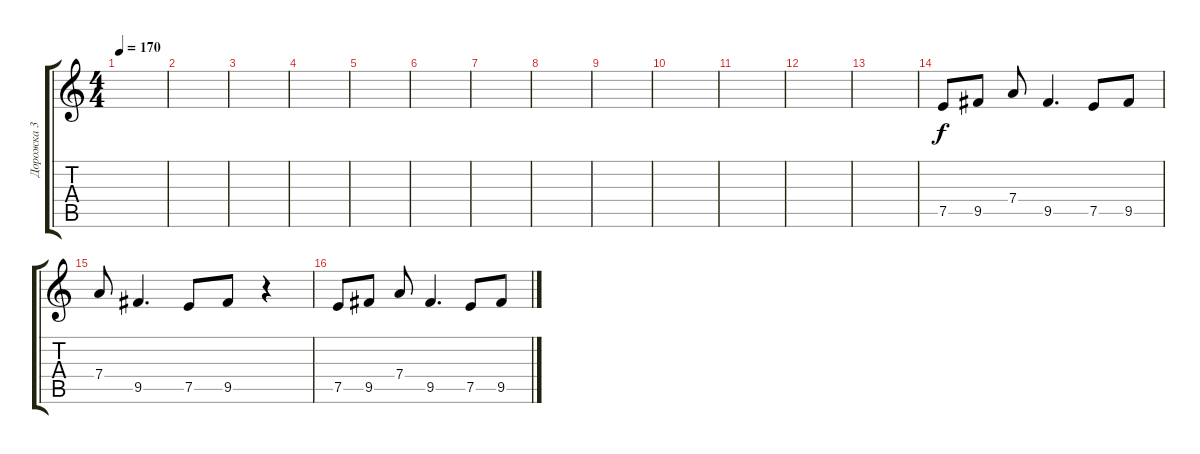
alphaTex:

\track ("Дорожка 3" "Дорожка 3") {instrument overdrivenguitar}
\staff {score tabs}
\tuning (E4 B3 G3 D3 A2 E2) {hide}
\ts (4 4)
\tempo 170
\clef g2
\ks c
|
|
|
|
|
|
|
|
|
|
|
|
|
7.5.8 9.5.8 7.4.8 9.5.4{d} 7.5.8 9.5.8 |
7.4.8 9.5.4{d} 7.5.8 9.5.8 r.4 |
7.5.8 9.5.8 7.4.8 9.5.4{d} 7.5.8 9.5.8
